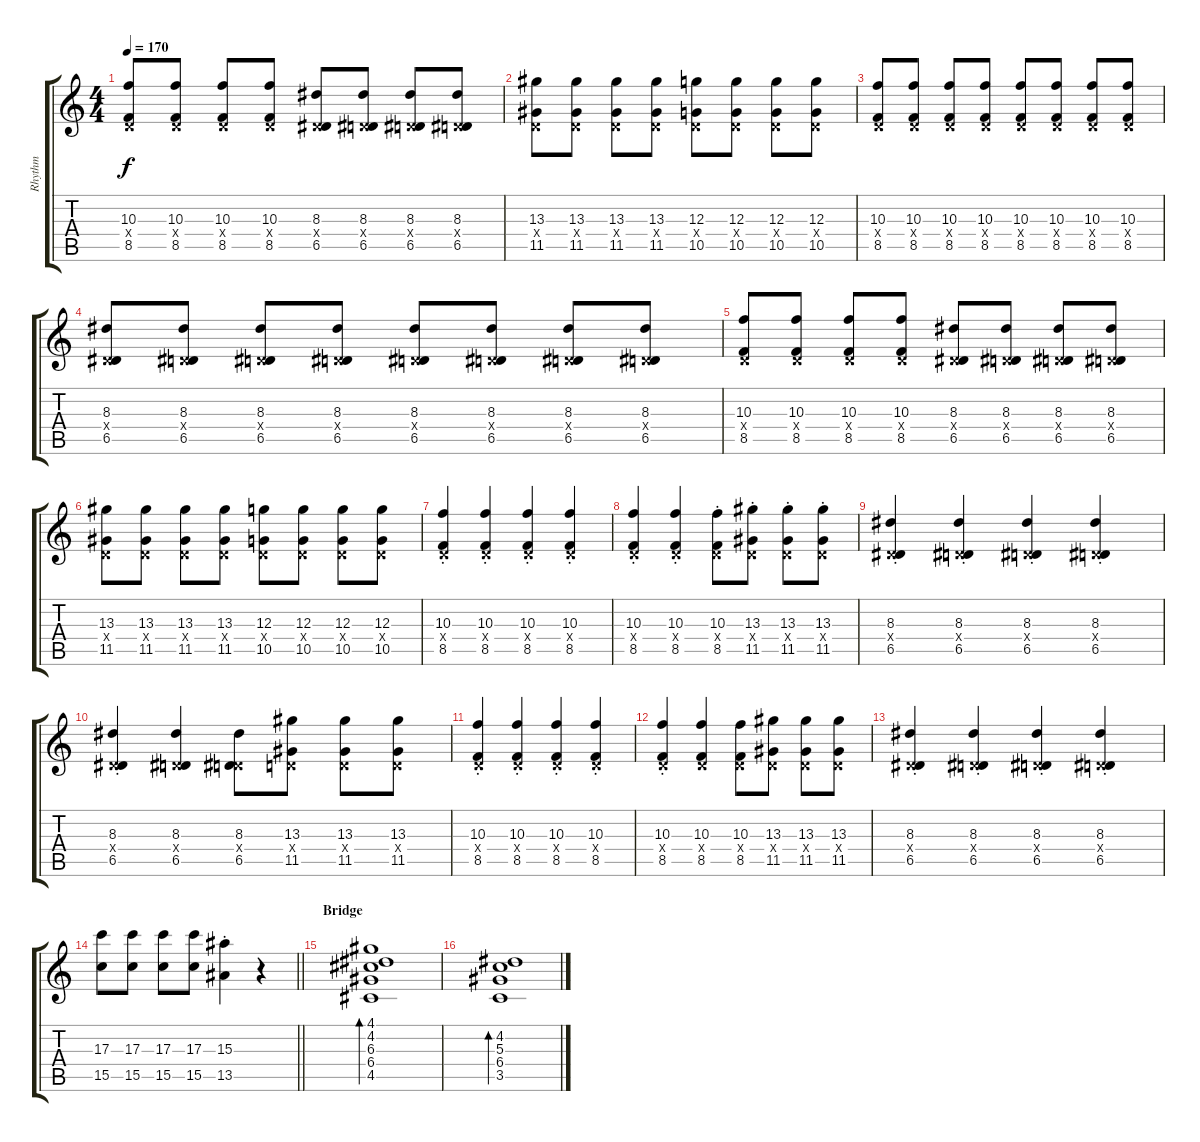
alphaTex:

\track ("Rhythm" "Rhythm") {instrument distortionguitar}
\staff {score tabs}
\tuning (E4 B3 G3 D3 A2 D2) {hide}
\ts (4 4)
\tempo 170
\clef g2
\ks c
(10.3 0.4{x} 8.5).8{dy f} (10.3 0.4{x} 8.5).8 (10.3 0.4{x} 8.5).8 (10.3 0.4{x} 8.5).8 (8.3 0.4{x} 6.5).8 (8.3 0.4{x} 6.5).8 (8.3 0.4{x} 6.5).8 (8.3 0.4{x} 6.5).8 |
(13.3 0.4{x} 11.5).8 (13.3 0.4{x} 11.5).8 (13.3 0.4{x} 11.5).8 (13.3 0.4{x} 11.5).8 (12.3 0.4{x} 10.5).8 (12.3 0.4{x} 10.5).8 (12.3 0.4{x} 10.5).8 (12.3 0.4{x} 10.5).8 |
(10.3 0.4{x} 8.5).8 (10.3 0.4{x} 8.5).8 (10.3 0.4{x} 8.5).8 (10.3 0.4{x} 8.5).8 (10.3 0.4{x} 8.5).8 (10.3 0.4{x} 8.5).8 (10.3 0.4{x} 8.5).8 (10.3 0.4{x} 8.5).8 |
(8.3 0.4{x} 6.5).8 (8.3 0.4{x} 6.5).8 (8.3 0.4{x} 6.5).8 (8.3 0.4{x} 6.5).8 (8.3 0.4{x} 6.5).8 (8.3 0.4{x} 6.5).8 (8.3 0.4{x} 6.5).8 (8.3 0.4{x} 6.5).8 |
(10.3 0.4{x} 8.5).8 (10.3 0.4{x} 8.5).8 (10.3 0.4{x} 8.5).8 (10.3 0.4{x} 8.5).8 (8.3 0.4{x} 6.5).8 (8.3 0.4{x} 6.5).8 (8.3 0.4{x} 6.5).8 (8.3 0.4{x} 6.5).8 |
(13.3 0.4{x} 11.5).8 (13.3 0.4{x} 11.5).8 (13.3 0.4{x} 11.5).8 (13.3 0.4{x} 11.5).8 (12.3 0.4{x} 10.5).8 (12.3 0.4{x} 10.5).8 (12.3 0.4{x} 10.5).8 (12.3 0.4{x} 10.5).8 |
(10.3{st} 0.4{x} 8.5{st}).4 (10.3{st} 0.4{x} 8.5{st}).4 (10.3{st} 0.4{x} 8.5{st}).4 (10.3{st} 0.4{x} 8.5{st}).4 |
(10.3{st} 0.4{x} 8.5{st}).4 (10.3{st} 0.4{x} 8.5{st}).4 (10.3{st} 0.4{x} 8.5{st}).8 (13.3{st} 0.4{x} 11.5{st}).8 (13.3{st} 0.4{x} 11.5{st}).8 (13.3{st} 0.4{x} 11.5{st}).8 |
(8.3{st} 0.4{x} 6.5{st}).4 (8.3{st} 0.4{x} 6.5{st}).4 (8.3{st} 0.4{x} 6.5{st}).4 (8.3{st} 0.4{x} 6.5{st}).4 |
(8.3{st} 0.4{x} 6.5{st}).4 (8.3 0.4{x} 6.5).4 (8.3 0.4{x} 6.5).8 (13.3 0.4{x} 11.5).8 (13.3 0.4{x} 11.5).8 (13.3 0.4{x} 11.5).8 |
(10.3{st} 0.4{x} 8.5{st}).4 (10.3{st} 0.4{x} 8.5{st}).4 (10.3{st} 0.4{x} 8.5{st}).4 (10.3{st} 0.4{x} 8.5{st}).4 |
(10.3{st} 0.4{x} 8.5{st}).4 (10.3 0.4{x} 8.5).4 (10.3 0.4{x} 8.5).8 (13.3 0.4{x} 11.5).8 (13.3 0.4{x} 11.5).8 (13.3 0.4{x} 11.5).8 |
(8.3{st} 0.4{x} 6.5{st}).4 (8.3{st} 0.4{x} 6.5{st}).4 (8.3{st} 0.4{x} 6.5{st}).4 (8.3{st} 0.4{x} 6.5{st}).4 |
\barLineRight lightlight
(17.3 15.5).8 (17.3 15.5).8 (17.3 15.5).8 (17.3 15.5).8 (15.3{st} 13.5{st}).4 r.4 |
\section ("" "Bridge")
(4.1 4.2 6.3 6.4 4.5).1{bd 240 instrument electricguitarclean} |
(4.2 5.3 6.4 3.5).1{bd 240}
